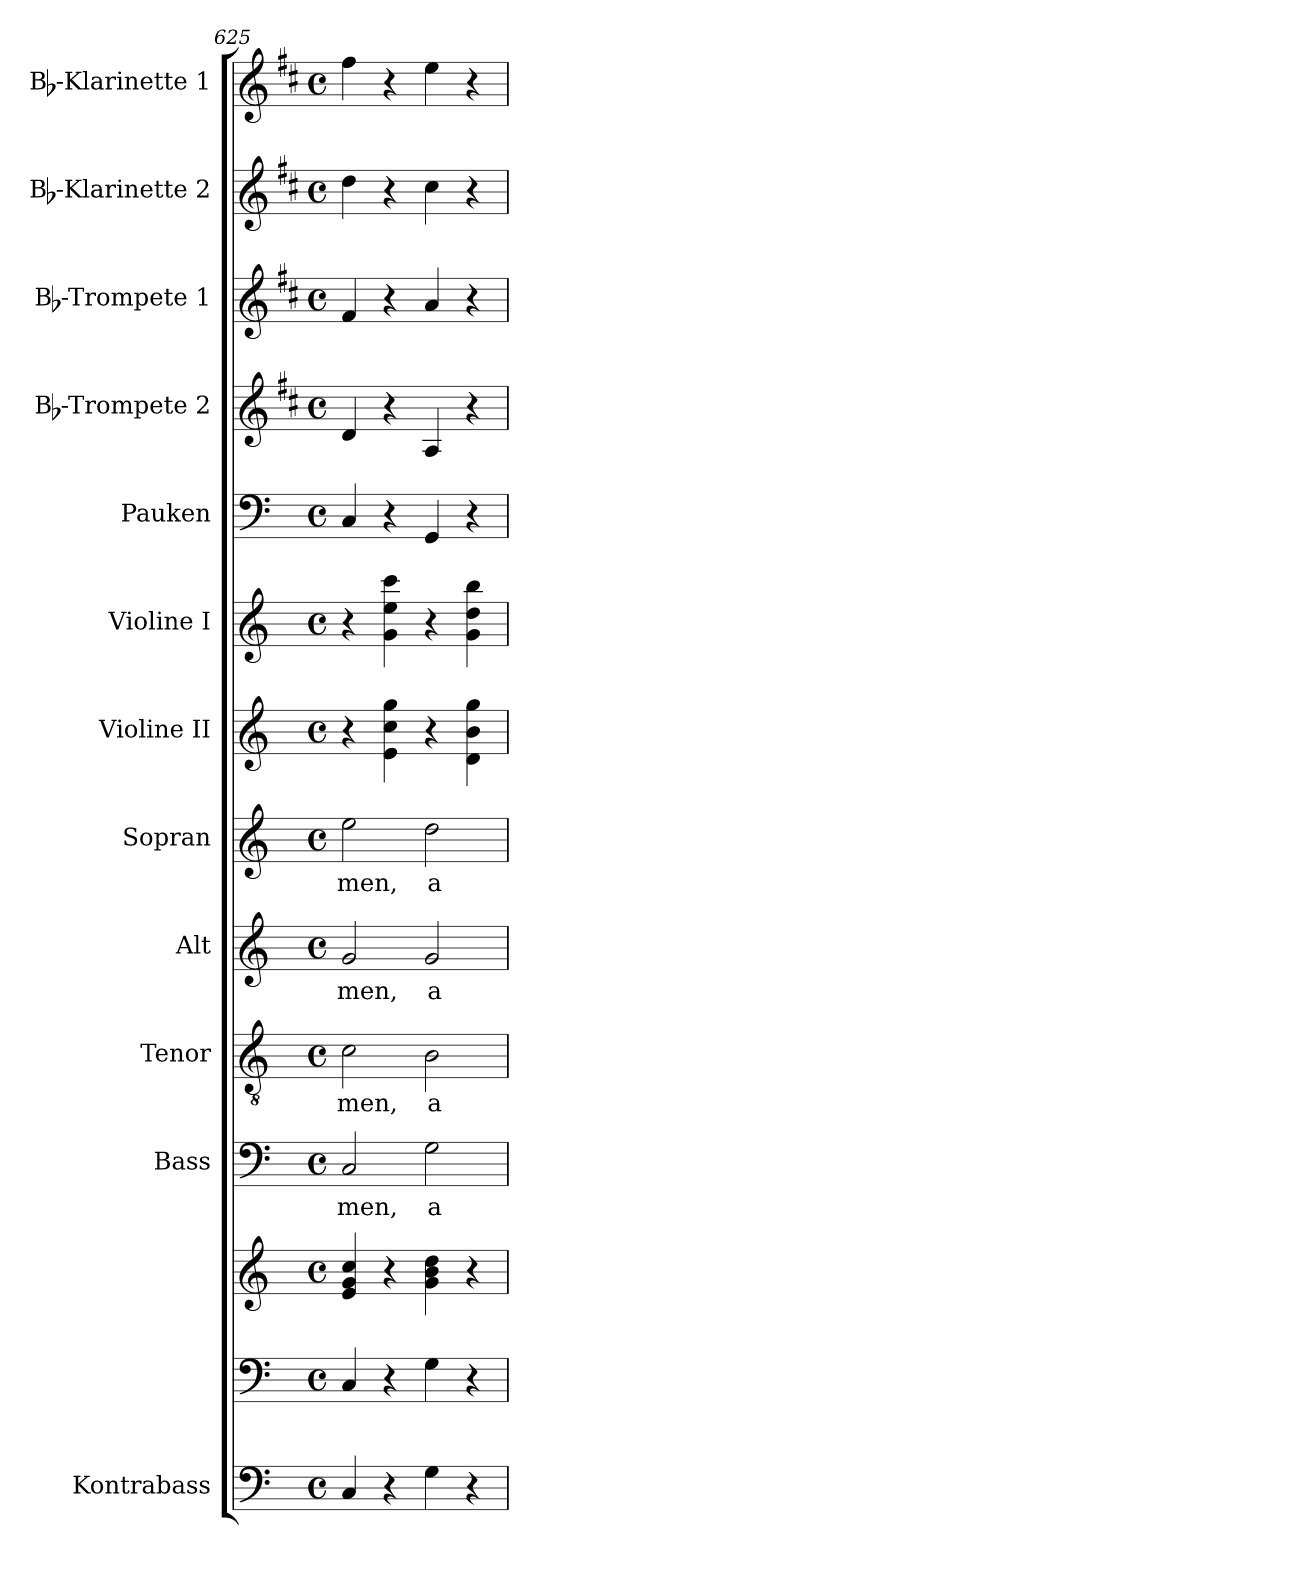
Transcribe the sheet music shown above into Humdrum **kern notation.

**kern	**kern	**kern	**kern	**text	**kern	**text	**kern	**text	**kern	**text	**kern	**kern	**kern	**kern	**kern	**kern	**kern
*part13	*part12	*part12	*part11	*part11	*part10	*part10	*part9	*part9	*part8	*part8	*part7	*part6	*part5	*part4	*part3	*part2	*part1
*staff14	*staff13	*staff12	*staff11	*staff11	*staff10	*staff10	*staff9	*staff9	*staff8	*staff8	*staff7	*staff6	*staff5	*staff4	*staff3	*staff2	*staff1
*I"Kontrabass	*	*	*I"Bass	*	*I"Tenor	*	*I"Alt	*	*I"Sopran	*	*I"Violine II	*I"Violine I	*I"Pauken	*I"Bb-Trompete 2	*I"Bb-Trompete 1	*I"Bb-Klarinette 2	*I"Bb-Klarinette 1
*I'Kb.	*	*	*I'B.	*	*I'T.	*	*I'A.	*	*I'S.	*	*I'Vl. II	*I'Vl. I	*I'Pk.	*I'Bb Trp. 2	*I'Bb Trp. 1	*I'Bb Kl. 2	*I'Bb Kl. 1
*clefF4	*clefF4	*clefG2	*clefF4	*	*clefGv2	*	*clefG2	*	*clefG2	*	*clefG2	*clefG2	*clefF4	*clefG2	*clefG2	*clefG2	*clefG2
*ITrd7c12	*	*	*	*	*	*	*	*	*	*	*	*	*	*ITrd1c2	*ITrd1c2	*ITrd1c2	*ITrd1c2
*k[]	*k[]	*k[]	*k[]	*	*k[]	*	*k[]	*	*k[]	*	*k[]	*k[]	*k[]	*k[]	*k[]	*k[]	*k[]
*C:	*C:	*C:	*C:	*	*C:	*	*C:	*	*C:	*	*C:	*C:	*C:	*C:	*C:	*C:	*C:
*M4/4	*M4/4	*M4/4	*M4/4	*	*M4/4	*	*M4/4	*	*M4/4	*	*M4/4	*M4/4	*M4/4	*M4/4	*M4/4	*M4/4	*M4/4
*met(c)	*met(c)	*met(c)	*met(c)	*	*met(c)	*	*met(c)	*	*met(c)	*	*met(c)	*met(c)	*met(c)	*met(c)	*met(c)	*met(c)	*met(c)
=625	=625	=625	=625	=625	=625	=625	=625	=625	=625	=625	=625	=625	=625	=625	=625	=625	=625
!	!	!	!	!LO:LY:b	!	!LO:LY:b	!	!LO:LY:b	!	!LO:LY:b	!	!	!	!	!	!	!
4CC/	4C/	4e/ 4g/ 4cc/	2C/	-men,	2c\	-men,	2g/	-men,	2ee\	-men,	4r	4r	4C/	4c/	4e/	4cc\	4ee\
4r	4r	4r	.	.	.	.	.	.	.	.	4e\ 4cc\ 4gg\	4g\ 4ee\ 4ccc\	4r	4r	4r	4r	4r
!	!	!	!	!LO:LY:b	!	!LO:LY:b	!	!LO:LY:b	!	!LO:LY:b	!	!	!	!	!	!	!
4GG\	4G\	4g\ 4b\ 4dd\	2G\	a-	2B\	a-	2g/	a-	2dd\	a-	4r	4r	4GG/	4G/	4g/	4b\	4dd\
4r	4r	4r	.	.	.	.	.	.	.	.	4d\ 4b\ 4gg\	4g\ 4dd\ 4bb\	4r	4r	4r	4r	4r
=	=	=	=	=	=	=	=	=	=	=	=	=	=	=	=	=	=
*-	*-	*-	*-	*-	*-	*-	*-	*-	*-	*-	*-	*-	*-	*-	*-	*-	*-
